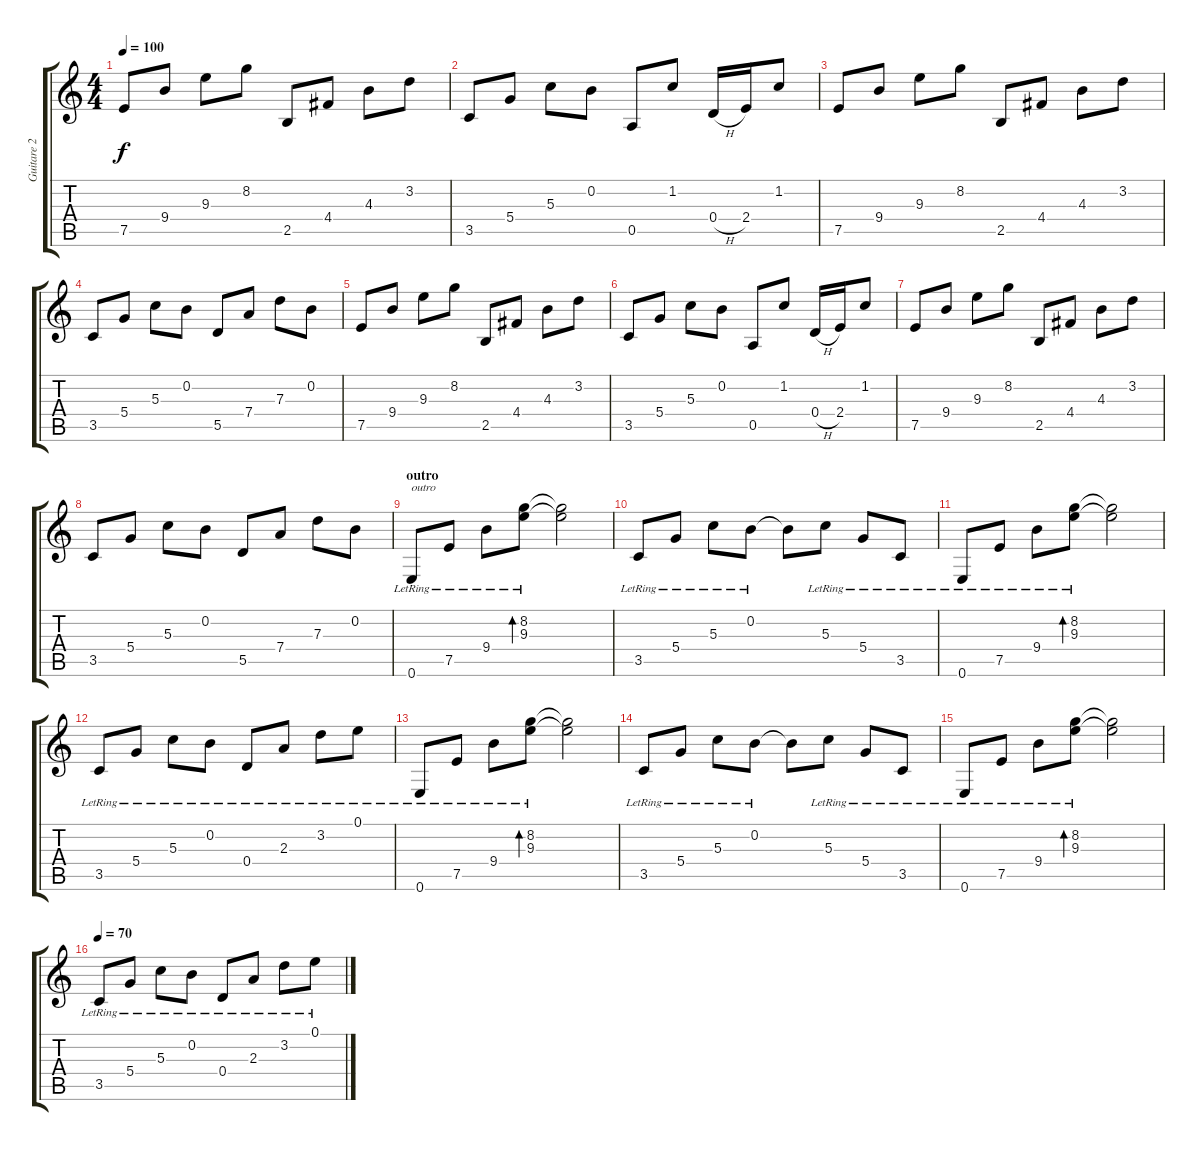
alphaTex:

\track ("Guitare 2" "Guitare 2") {instrument acousticguitarnylon}
\staff {score tabs}
\tuning (E4 B3 G3 D3 A2 E2) {hide}
\ts (4 4)
\tempo 100
\clef g2
\ks c
7.5.8{dy f} 9.4.8 9.3.8 8.2.8 2.5.8 4.4.8 4.3.8 3.2.8 |
3.5.8 5.4.8 5.3.8 0.2.8 0.5.8 1.2.8 0.4{h}.16 2.4.16 1.2.8 |
7.5.8 9.4.8 9.3.8 8.2.8 2.5.8 4.4.8 4.3.8 3.2.8 |
3.5.8 5.4.8 5.3.8 0.2.8 5.5.8 7.4.8 7.3.8 0.2.8 |
7.5.8 9.4.8 9.3.8 8.2.8 2.5.8 4.4.8 4.3.8 3.2.8 |
3.5.8 5.4.8 5.3.8 0.2.8 0.5.8 1.2.8 0.4{h}.16 2.4.16 1.2.8 |
7.5.8 9.4.8 9.3.8 8.2.8 2.5.8 4.4.8 4.3.8 3.2.8 |
3.5.8 5.4.8 5.3.8 0.2.8 5.5.8 7.4.8 7.3.8 0.2.8 |
\section ("" "outro")
0.6{lr}.8{txt "outro"} 7.5{lr}.8 9.4{lr}.8 (8.2{lr} 9.3{lr}).8{bd 480} (8.2{t} 9.3{t}).2 |
3.5{lr}.8 5.4{lr}.8 5.3{lr}.8 0.2{lr}.8 0.2{t}.8 5.3{lr}.8 5.4{lr}.8 3.5{lr}.8 |
0.6{lr}.8 7.5{lr}.8 9.4{lr}.8 (8.2{lr} 9.3{lr}).8{bd 480} (8.2{t} 9.3{t}).2 |
3.5{lr}.8 5.4{lr}.8 5.3{lr}.8 0.2{lr}.8 0.4{lr}.8 2.3{lr}.8 3.2{lr}.8 0.1{lr}.8 |
0.6{lr}.8 7.5{lr}.8 9.4{lr}.8 (8.2{lr} 9.3{lr}).8{bd 480} (8.2{t} 9.3{t}).2 |
3.5{lr}.8 5.4{lr}.8 5.3{lr}.8 0.2{lr}.8 0.2{t}.8 5.3{lr}.8 5.4{lr}.8 3.5{lr}.8 |
0.6{lr}.8 7.5{lr}.8 9.4{lr}.8 (8.2{lr} 9.3{lr}).8{bd 480} (8.2{t} 9.3{t}).2 |
\tempo 70
3.5{lr}.8 5.4{lr}.8 5.3{lr}.8 0.2{lr}.8 0.4{lr}.8 2.3{lr}.8 3.2{lr}.8 0.1{lr}.8
